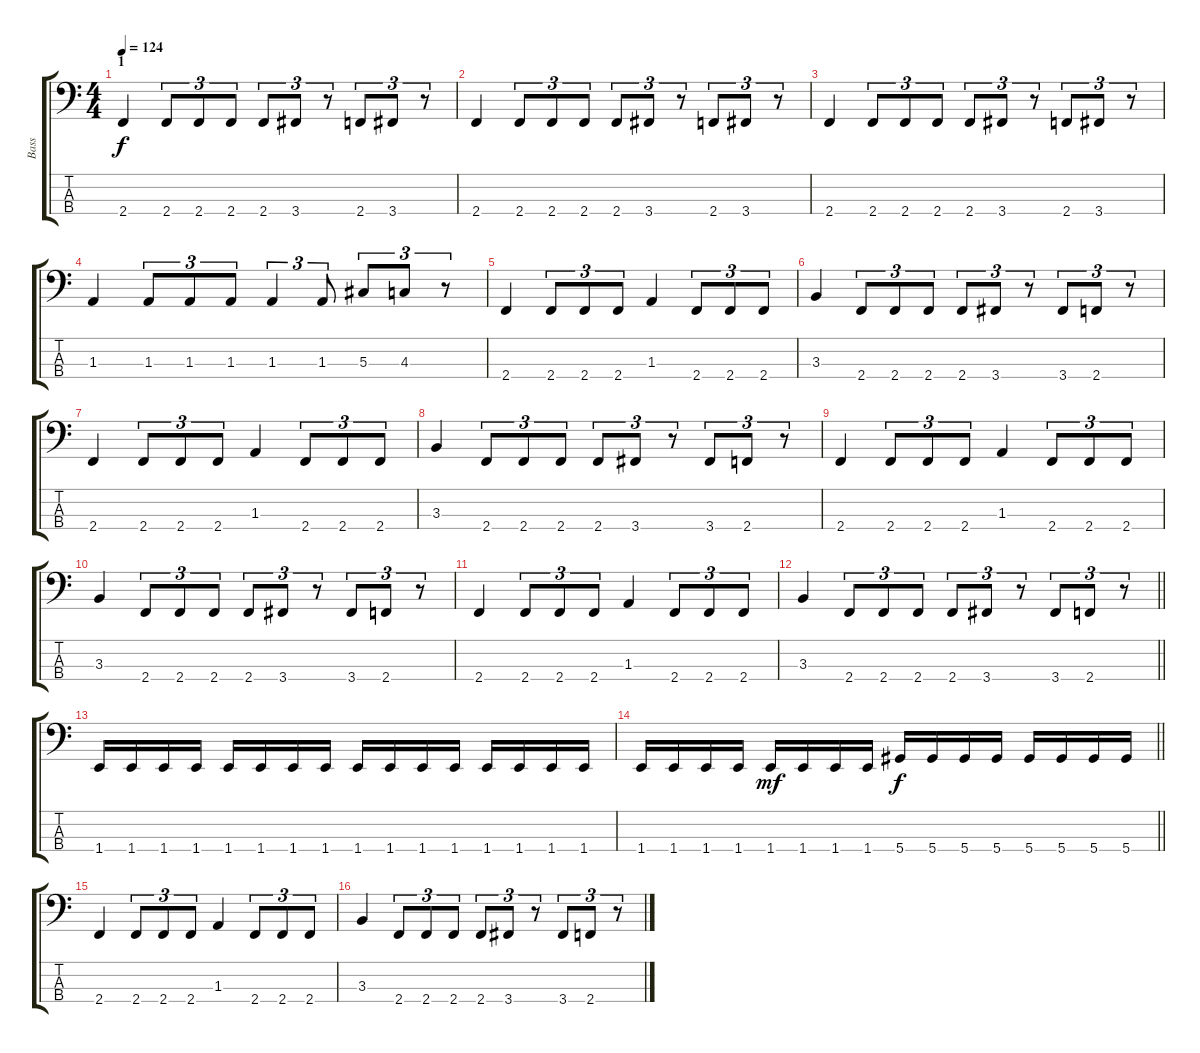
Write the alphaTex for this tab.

\track ("Bass" "Bass") {instrument electricbassfinger}
\staff {score tabs}
\tuning (Gb2 Db2 Ab1 Eb1) {hide}
\ts (4 4)
\section ("" "1")
\tempo 124
\clef f4
\ks c
2.4.4{dy f} 2.4.8{tu (3 2)} 2.4.8{tu (3 2)} 2.4.8{tu (3 2)} 2.4.8{tu (3 2)} 3.4.8{tu (3 2)} r.8{tu (3 2)} 2.4.8{tu (3 2)} 3.4.8{tu (3 2)} r.8{tu (3 2)} |
2.4.4 2.4.8{tu (3 2)} 2.4.8{tu (3 2)} 2.4.8{tu (3 2)} 2.4.8{tu (3 2)} 3.4.8{tu (3 2)} r.8{tu (3 2)} 2.4.8{tu (3 2)} 3.4.8{tu (3 2)} r.8{tu (3 2)} |
2.4.4 2.4.8{tu (3 2)} 2.4.8{tu (3 2)} 2.4.8{tu (3 2)} 2.4.8{tu (3 2)} 3.4.8{tu (3 2)} r.8{tu (3 2)} 2.4.8{tu (3 2)} 3.4.8{tu (3 2)} r.8{tu (3 2)} |
1.3.4 1.3.8{tu (3 2)} 1.3.8{tu (3 2)} 1.3.8{tu (3 2)} 1.3.4{tu (3 2)} 1.3.8{tu (3 2)} 5.3.8{tu (3 2)} 4.3.8{tu (3 2)} r.8{tu (3 2)} |
2.4.4 2.4.8{tu (3 2)} 2.4.8{tu (3 2)} 2.4.8{tu (3 2)} 1.3.4 2.4.8{tu (3 2)} 2.4.8{tu (3 2)} 2.4.8{tu (3 2)} |
3.3.4 2.4.8{tu (3 2)} 2.4.8{tu (3 2)} 2.4.8{tu (3 2)} 2.4.8{tu (3 2)} 3.4.8{tu (3 2)} r.8{tu (3 2)} 3.4.8{tu (3 2)} 2.4.8{tu (3 2)} r.8{tu (3 2)} |
2.4.4 2.4.8{tu (3 2)} 2.4.8{tu (3 2)} 2.4.8{tu (3 2)} 1.3.4 2.4.8{tu (3 2)} 2.4.8{tu (3 2)} 2.4.8{tu (3 2)} |
3.3.4 2.4.8{tu (3 2)} 2.4.8{tu (3 2)} 2.4.8{tu (3 2)} 2.4.8{tu (3 2)} 3.4.8{tu (3 2)} r.8{tu (3 2)} 3.4.8{tu (3 2)} 2.4.8{tu (3 2)} r.8{tu (3 2)} |
2.4.4 2.4.8{tu (3 2)} 2.4.8{tu (3 2)} 2.4.8{tu (3 2)} 1.3.4 2.4.8{tu (3 2)} 2.4.8{tu (3 2)} 2.4.8{tu (3 2)} |
3.3.4 2.4.8{tu (3 2)} 2.4.8{tu (3 2)} 2.4.8{tu (3 2)} 2.4.8{tu (3 2)} 3.4.8{tu (3 2)} r.8{tu (3 2)} 3.4.8{tu (3 2)} 2.4.8{tu (3 2)} r.8{tu (3 2)} |
2.4.4 2.4.8{tu (3 2)} 2.4.8{tu (3 2)} 2.4.8{tu (3 2)} 1.3.4 2.4.8{tu (3 2)} 2.4.8{tu (3 2)} 2.4.8{tu (3 2)} |
\barLineRight lightlight
3.3.4 2.4.8{tu (3 2)} 2.4.8{tu (3 2)} 2.4.8{tu (3 2)} 2.4.8{tu (3 2)} 3.4.8{tu (3 2)} r.8{tu (3 2)} 3.4.8{tu (3 2)} 2.4.8{tu (3 2)} r.8{tu (3 2)} |
1.4.16 1.4.16 1.4.16 1.4.16 1.4.16 1.4.16 1.4.16 1.4.16 1.4.16 1.4.16 1.4.16 1.4.16 1.4.16 1.4.16 1.4.16 1.4.16 |
\barLineRight lightlight
1.4.16 1.4.16 1.4.16 1.4.16 1.4.16{dy mf} 1.4.16 1.4.16 1.4.16 5.4.16{dy f} 5.4.16 5.4.16 5.4.16 5.4.16 5.4.16 5.4.16 5.4.16 |
2.4.4 2.4.8{tu (3 2)} 2.4.8{tu (3 2)} 2.4.8{tu (3 2)} 1.3.4 2.4.8{tu (3 2)} 2.4.8{tu (3 2)} 2.4.8{tu (3 2)} |
3.3.4 2.4.8{tu (3 2)} 2.4.8{tu (3 2)} 2.4.8{tu (3 2)} 2.4.8{tu (3 2)} 3.4.8{tu (3 2)} r.8{tu (3 2)} 3.4.8{tu (3 2)} 2.4.8{tu (3 2)} r.8{tu (3 2)}
